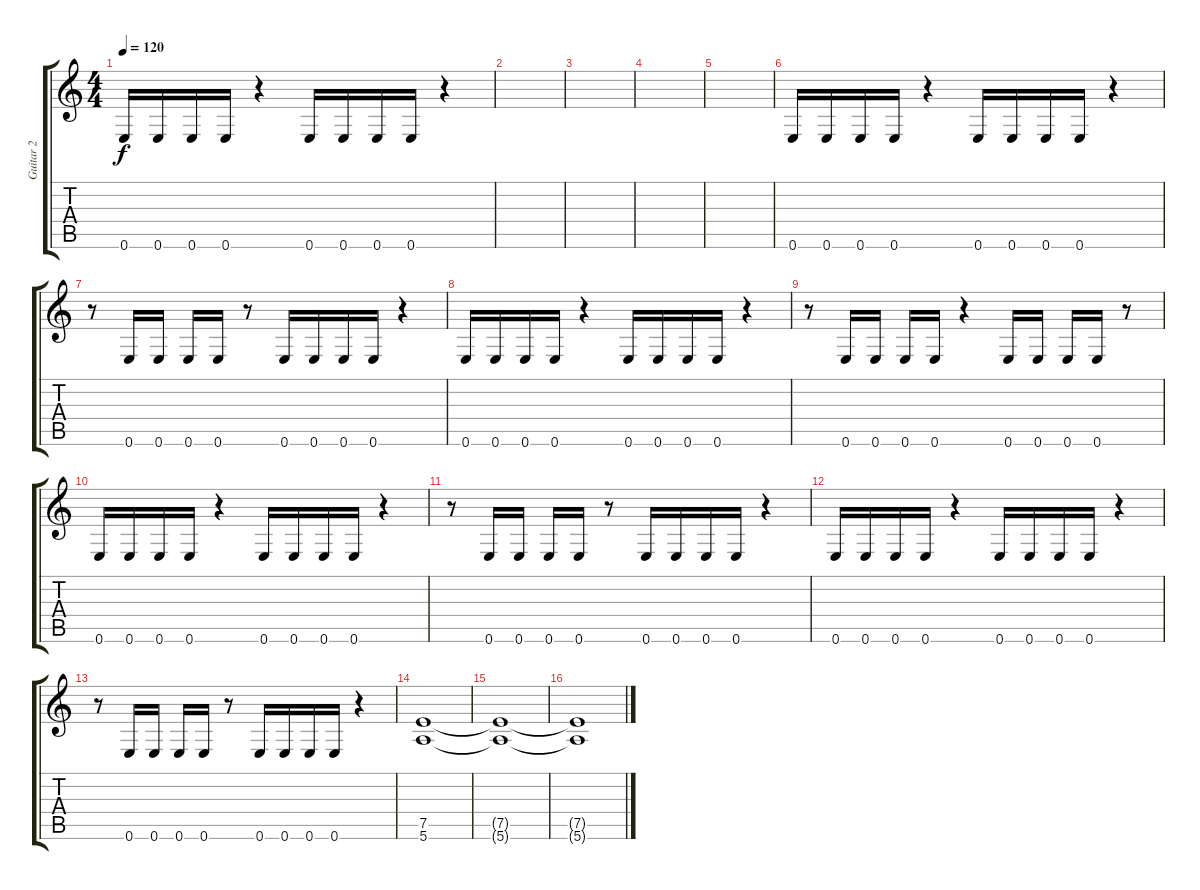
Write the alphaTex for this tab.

\track ("Guitar 2" "Guitar 2") {instrument distortionguitar}
\staff {score tabs}
\tuning (E4 B3 G3 D3 A2 E2) {hide}
\ts (4 4)
\tempo 120
\clef g2
\ks c
0.6.16{dy f} 0.6.16 0.6.16 0.6.16 r.4 0.6.16 0.6.16 0.6.16 0.6.16 r.4 |
|
|
|
|
0.6.16 0.6.16 0.6.16 0.6.16 r.4 0.6.16 0.6.16 0.6.16 0.6.16 r.4 |
r.8 0.6.16 0.6.16 0.6.16 0.6.16 r.8 0.6.16 0.6.16 0.6.16 0.6.16 r.4 |
0.6.16 0.6.16 0.6.16 0.6.16 r.4 0.6.16 0.6.16 0.6.16 0.6.16 r.4 |
r.8 0.6.16 0.6.16 0.6.16 0.6.16 r.4 0.6.16 0.6.16 0.6.16 0.6.16 r.8 |
0.6.16 0.6.16 0.6.16 0.6.16 r.4 0.6.16 0.6.16 0.6.16 0.6.16 r.4 |
r.8 0.6.16 0.6.16 0.6.16 0.6.16 r.8 0.6.16 0.6.16 0.6.16 0.6.16 r.4 |
0.6.16 0.6.16 0.6.16 0.6.16 r.4 0.6.16 0.6.16 0.6.16 0.6.16 r.4 |
r.8 0.6.16 0.6.16 0.6.16 0.6.16 r.8 0.6.16 0.6.16 0.6.16 0.6.16 r.4 |
(7.5 5.6).1 |
(7.5{t} 5.6{t}).1{volume 16} |
(7.5{t} 5.6{t}).1
